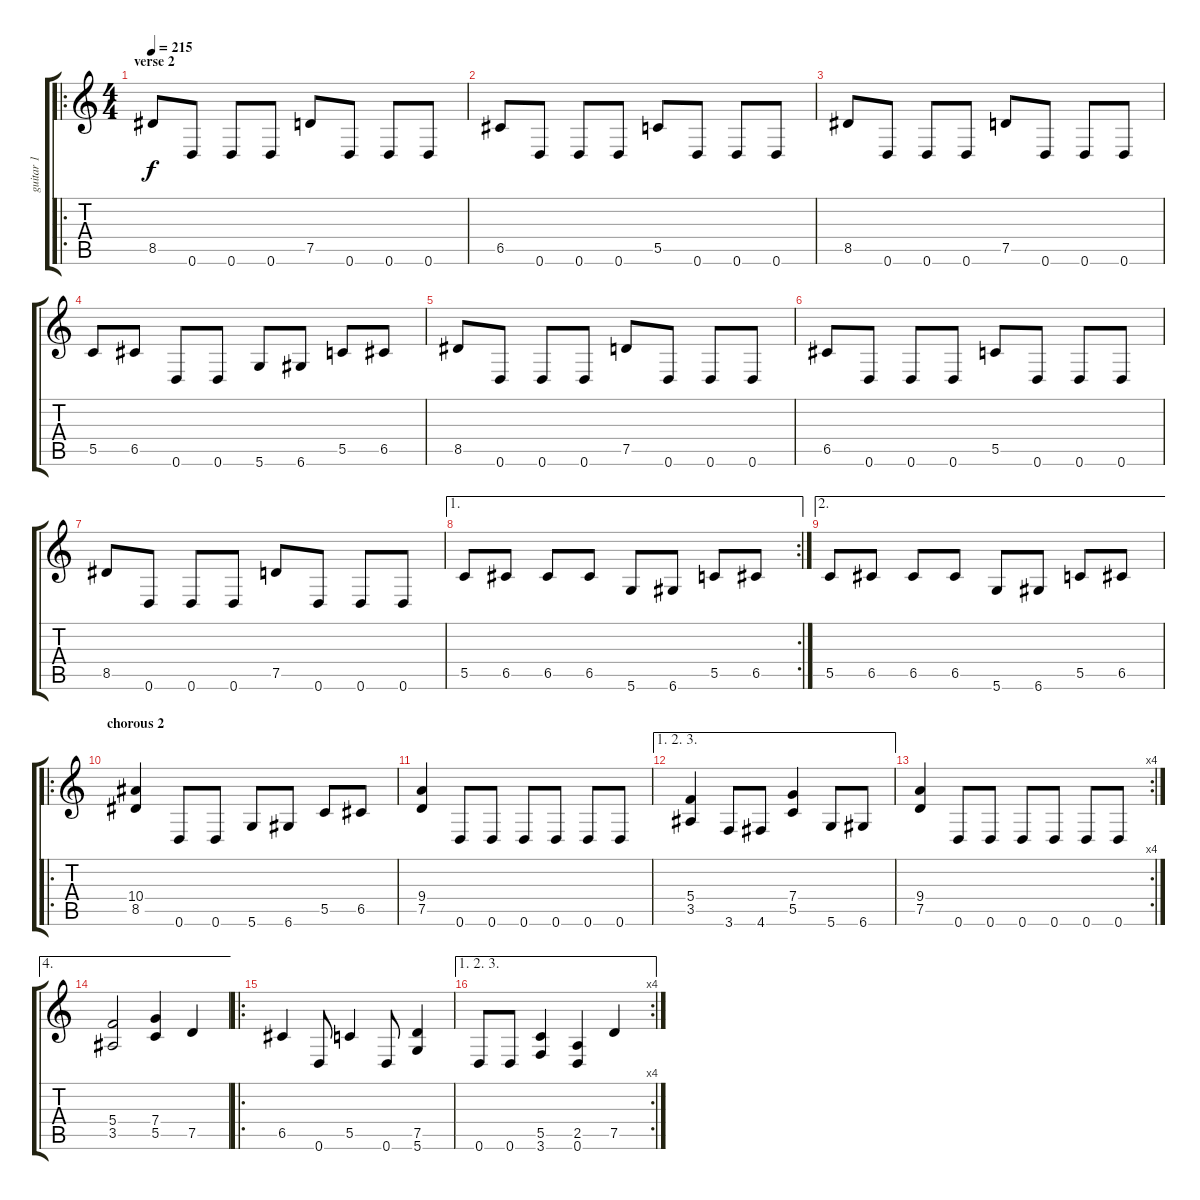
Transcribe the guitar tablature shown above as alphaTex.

\track ("guitar 1" "guitar 1") {instrument distortionguitar}
\staff {score tabs}
\tuning (D4 A3 F3 C3 G2 D2) {hide}
\ro
\ts (4 4)
\section ("" "verse 2")
\tempo 215
\clef g2
\ks c
8.5.8{dy f} 0.6.8 0.6.8 0.6.8 7.5.8 0.6.8 0.6.8 0.6.8 |
6.5.8 0.6.8 0.6.8 0.6.8 5.5.8 0.6.8 0.6.8 0.6.8 |
8.5.8 0.6.8 0.6.8 0.6.8 7.5.8 0.6.8 0.6.8 0.6.8 |
5.5.8 6.5.8 0.6.8 0.6.8 5.6.8 6.6.8 5.5.8 6.5.8 |
8.5.8 0.6.8 0.6.8 0.6.8 7.5.8 0.6.8 0.6.8 0.6.8 |
6.5.8 0.6.8 0.6.8 0.6.8 5.5.8 0.6.8 0.6.8 0.6.8 |
8.5.8 0.6.8 0.6.8 0.6.8 7.5.8 0.6.8 0.6.8 0.6.8 |
\ae 1
\rc 2
5.5.8 6.5.8 6.5.8 6.5.8 5.6.8 6.6.8 5.5.8 6.5.8 |
\ae 2
5.5.8 6.5.8 6.5.8 6.5.8 5.6.8 6.6.8 5.5.8 6.5.8 |
\ro
\section ("" "chorous 2")
(10.4 8.5).4 0.6.8 0.6.8 5.6.8 6.6.8 5.5.8 6.5.8 |
(9.4 7.5).4 0.6.8 0.6.8 0.6.8 0.6.8 0.6.8 0.6.8 |
\ae (1 2 3)
(5.4 3.5).4 3.6.8 4.6.8 (7.4 5.5).4 5.6.8 6.6.8 |
\rc 4
(9.4 7.5).4 0.6.8 0.6.8 0.6.8 0.6.8 0.6.8 0.6.8 |
\ae 4
(5.4 3.5).2 (7.4 5.5).4 7.5.4 |
\ro
6.5.4 0.6.8 5.5.4 0.6.8 (7.5 5.6).4 |
\ae (1 2 3)
\rc 4
0.6.8 0.6.8 (5.5 3.6).4 (2.5 0.6).4 7.5.4
